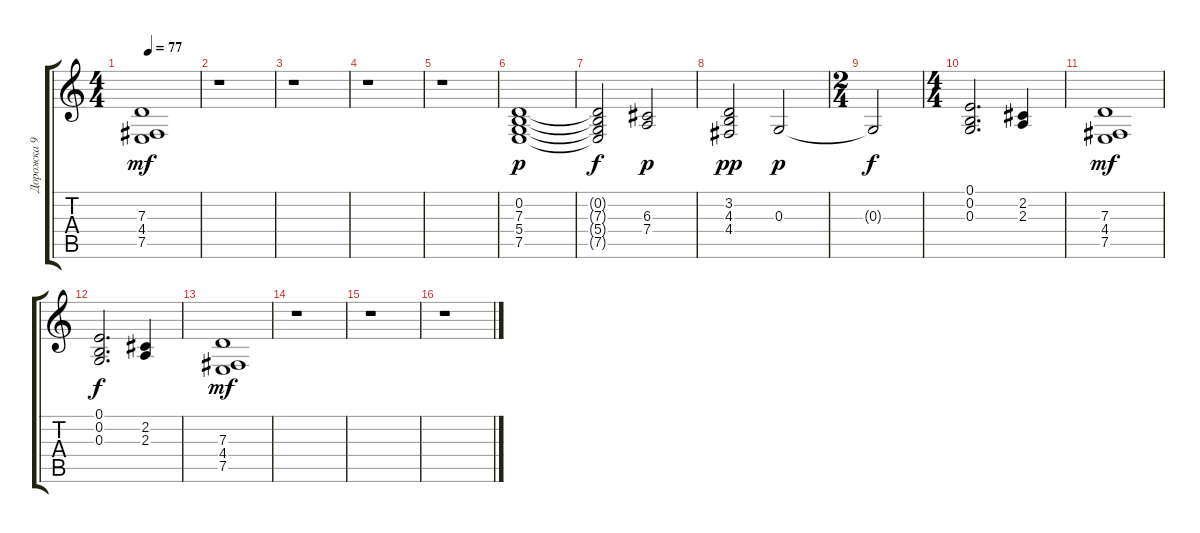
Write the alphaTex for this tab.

\track ("Дорожка 9" "Дорожка 9") {instrument synthstrings1}
\staff {score tabs}
\tuning (E4 B3 G3 D3 A2 E2) {hide}
\ts (4 4)
\tempo 77
\clef g2
\ks c
(7.3 4.4 7.5).1{dy mf} |
r.1 |
r.1 |
r.1 |
r.1 |
(0.2 7.3 5.4 7.5).1{dy p} |
(0.2{t} 7.3{t} 5.4{t} 7.5{t}).2{dy f} (6.3 7.4).2{dy p} |
(3.2 4.3 4.4).2{dy pp} 0.3.2{dy p} |
\ts (2 4)
0.3{t}.2{dy f} |
\ts (4 4)
(0.1 0.2 0.3).2{d} (2.2 2.3).4 |
(7.3 4.4 7.5).1{dy mf} |
(0.1 0.2 0.3).2{d dy f} (2.2 2.3).4 |
(7.3 4.4 7.5).1{dy mf} |
r.1 |
r.1 |
r.1
